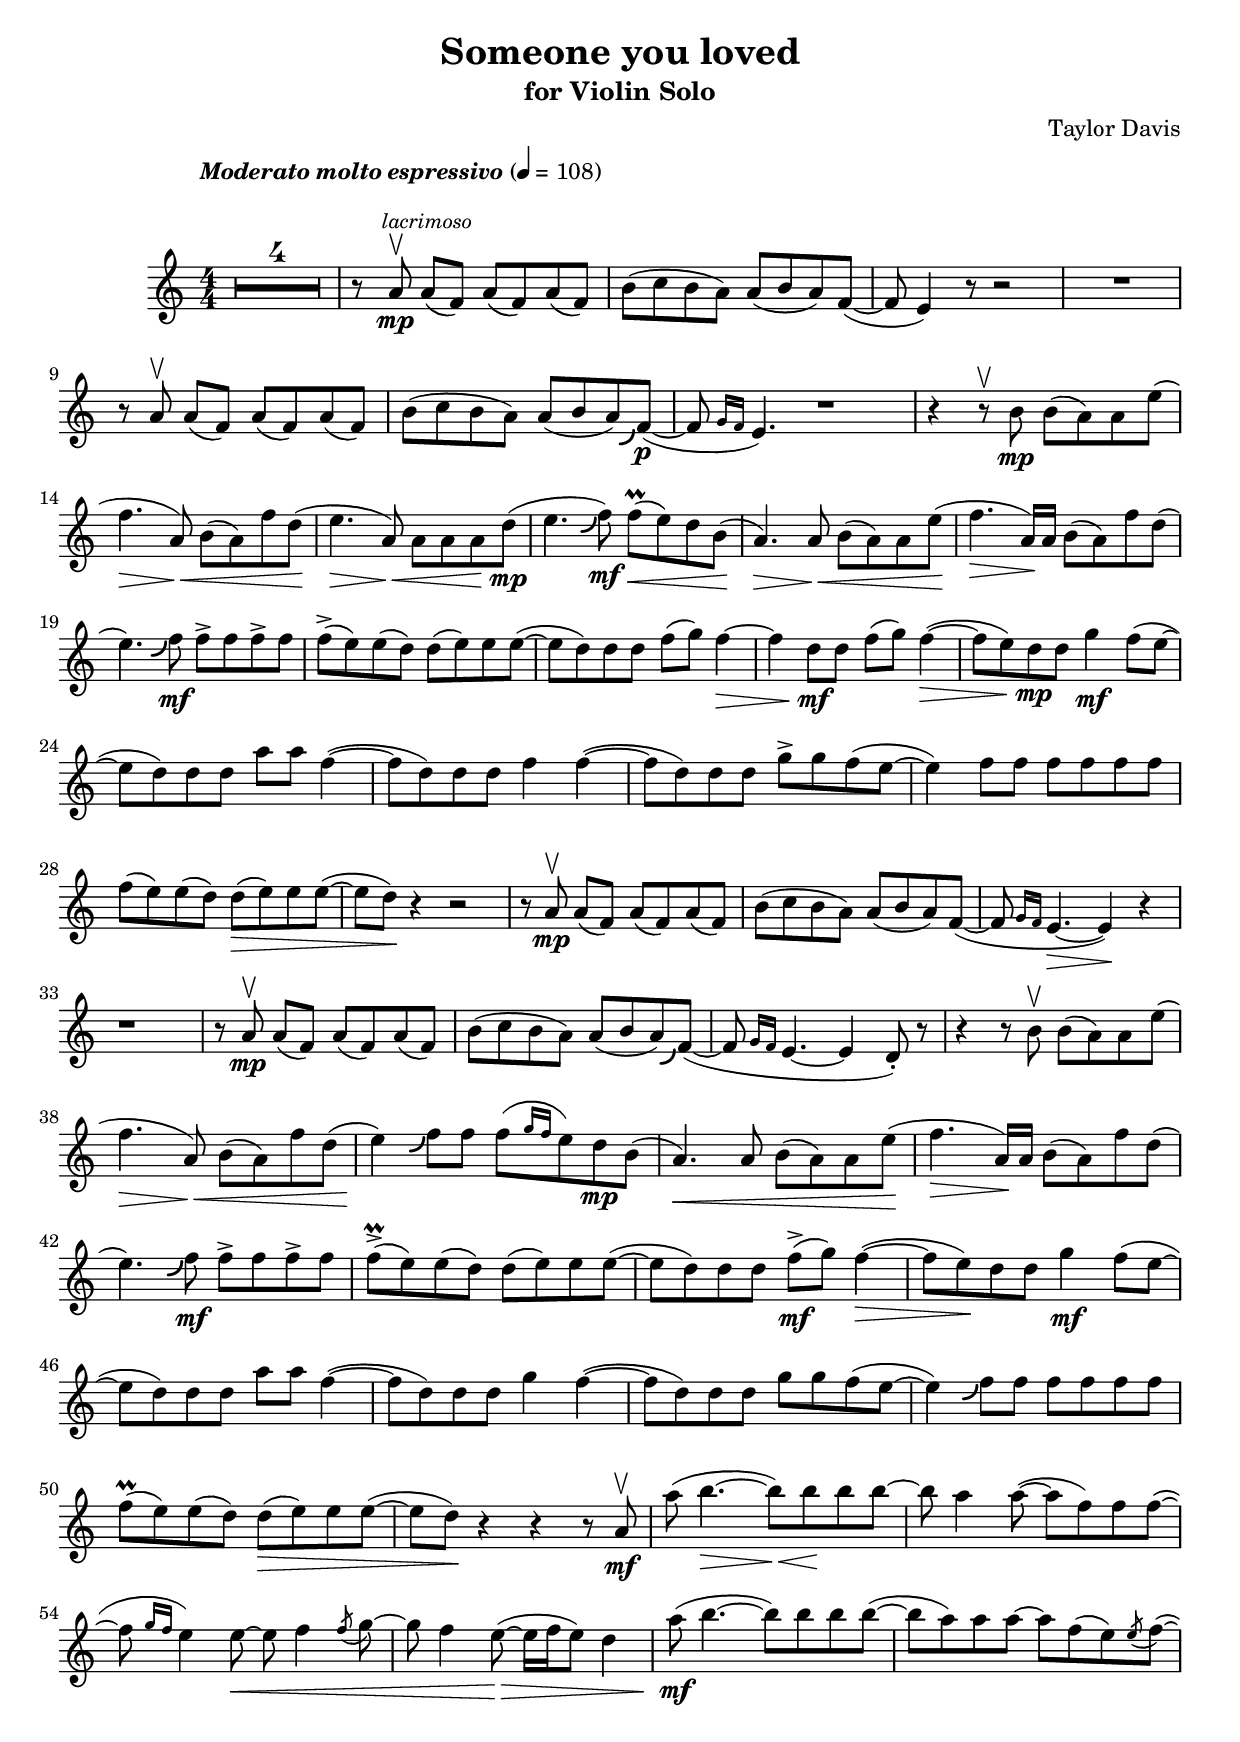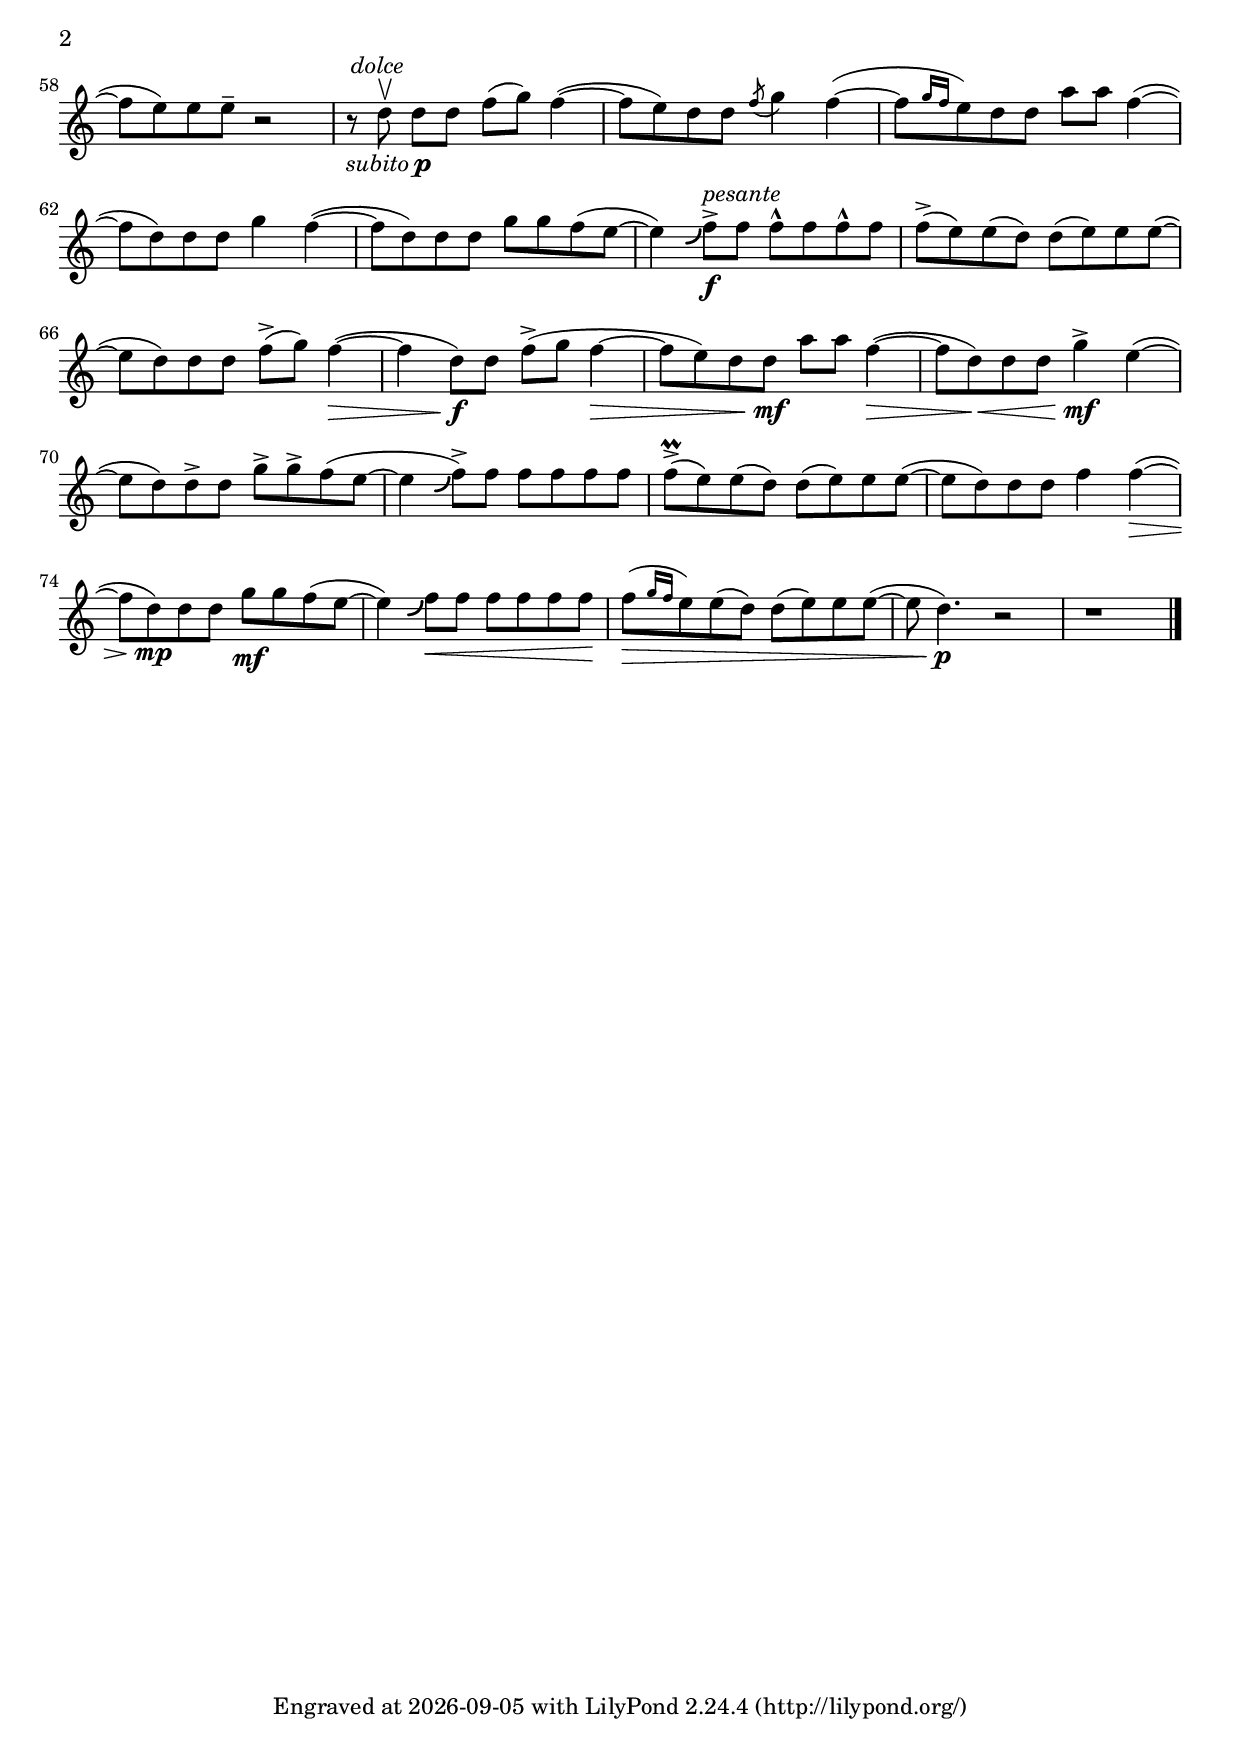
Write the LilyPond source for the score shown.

\version "2.23.3"

\version "2.23.3"

% the complementary to \bendAfter - might be also called \bendBefore
% stolen from http://lilypond.1069038.n5.nabble.com/bendBefore-td158553.html#d1390934109000-638
#(define (scoop-stencil grob)
  (ly:stencil-add
    (ly:note-head::print grob)
    (grob-interpret-markup grob
      (markup #:with-dimensions '(0 . 0) '(0 . 0)
              #:translate '(-0.3 . -0.3)
              #:path 0.25 '((moveto 0 0)
                            (curveto 0 -1.3 -1.3 -1.3 -1.3 -1.3))))))

scoop = \once \override NoteHead #'stencil = #scoop-stencil
% \new Staff { s4 \scoop f''4 }



\header {
  title = "Someone you loved"
  subtitle = "for Violin Solo"
  arranger = "Taylor Davis"
  % copyright = "BMG"
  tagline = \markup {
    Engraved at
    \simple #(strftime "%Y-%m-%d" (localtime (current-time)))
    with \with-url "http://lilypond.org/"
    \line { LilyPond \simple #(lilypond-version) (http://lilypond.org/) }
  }
}


dolce = \markup { \italic dolce }
subitoP = \markup { \center-align \italic subito \dynamic p }

\score {

  \new StaffGroup  \relative a \repeat volta 1 {
  \key c \major
  \time 4/4
  \numericTimeSignature
  \compressEmptyMeasures
  \override Score.MetronomeMark.padding = #8
  \tempo \markup { \italic"Moderato molto espressivo" } 4 = 108
  \override Score.RehearsalMark.self-alignment-X = #LEFT
  \override MultiMeasureRest.expand-limit = #1
  \omit Accidental

  R1*4 | r8  \mark \markup { \small \italic lacrimoso } a' \mp \upbow
  a[( f)]
  a( f) a( f)
  b[( c b a)] a [( b a) f~](f e4) r8 r2 | R1 |

  \break
  r8 a \upbow a[( f)] a( f) a( f) | b( c b a ) a( b a) \scoop f~( \p f \grace { g16 f16 } e4.) r1 s2 |
  r4 r8 \upbow b' \mp b( a) a e'( |

  \break
  f4.\> a,8) \! \<  b( a) f' d( \! |  e4. \> a,8 \!) \< a a a  d( \mp \! e4. \scoop f8 \mf) f( \< \prall  e) d b( \! | a4. \>) a8 \< \! b( a) a e'( \! | f4. \> a,16 \!) a16 b8 (a) f' d(

  \break
  e4.) \scoop f8 \mf f-> f f-> f | f->( e) e( d)  d (e) e e~(e d)d d  f[(g)] f4 \>  ~f  d8 \! \mf d f (g) f4~( \> f8 e ) d \mp \! d g4 \mf f8( e~

  \break
  e d) d d  a' a f4~( f8 d )d d f4 f~(   f8 d) d d g-> g f( e~  e4) f8 f f f f f

  \break
  f( e) e( d) d( \> e) e e~( e d) \! r4 r2 r8 a \upbow \mp a[( f)] a (f) a(f) | b( c b a) a( b a) f~( f  \grace { g16 f} e4.~ \> e4) \! r4

  \break
  r1 r8 a8 \upbow \mp a[ (f)] a(f) a(f) b( c b a) a( b a) \scoop f~( f \grace {g16 f} e4.~e4 d8_.) r8 r4  r8  b' \upbow b (a) a e'(

  \break
  f4. \> a,8) \! \<  b( a) f' d( e4) \! \scoop f8 f  f[( \grace { g16 f } e8) d \mp b(] a4.) \< a8 b[( a) a e'(]\! f4. \> a,16\!) a b8( a) f' d(

  \break
  e4.) \scoop f8 \mf f-> f f-> f | f->( \prall e) e( d) d( e) e e~( | e d) d d f->(\mf g) f4~(\>f8 e\!) d d g4 \mf f8( e~~

  \break
  e d) d d a' a f4~( f8 d) d d g4 f~( | f8 d) d d g g f( e~ | e4) \scoop f8 f f f f f

  \break
  f(\prall e) e( d) d( \> e) e e~( e d) \! r4 r4  r8 a \upbow \mf | a'( b4.~ \> b8\!\<) b \! b b~| b a4 a8~( a f) f f~(

  \break
  f8 \grace{ g16 f} e4) e8~\< e f4 \acciaccatura f8 g8~g f4  e8~( \!  \> e16 f16 e8) d4 | a'8( \! \mf b4.~b8) b b b~( b a) a a~ a f( e)  \acciaccatura e f~(

  \break
  f e) e e-- r2 | r8 d^\markup { \center-align \italic dolce } -\subitoP \upbow d[ d] f (g) f4~( | f8 e) d d  \acciaccatura f g4 f~( f8[ \grace { g16 f }  e8) d d] a' a f4~(

  \break
  f8 d) d d g4 f~( f8 d) d d g g f( e~ | e4) \scoop f8^\markup { \italic pesante }-> \f f f-^f f-^f | f->( e)  e( d) d( e) e e~(

  \break
  e d) d d f8->( g) f4~( \> f4 d8 \! \f) d f->( g f4~ \> f8 e) d d \! \mf  a' a f4~( \> f8 d) \! \< d d g4-> \! \mf e~(

  \break
  e8 d) d-> d g-> g-> f( e~ e4 \scoop f8->) f f f f f  | f->( \prall e) e( d) d( e) e e~( e d) d d f4 f~(\>

  \break
  f8 d) \! \mp d d g \mf g f( e~ | e4) \scoop f8 \< f f f f f \! | f[( \>  \grace{ g16 f} e8) e( d)] d( e) e e~( | e d4.) \p \! r2 | r1  \bar "|."

}

}


